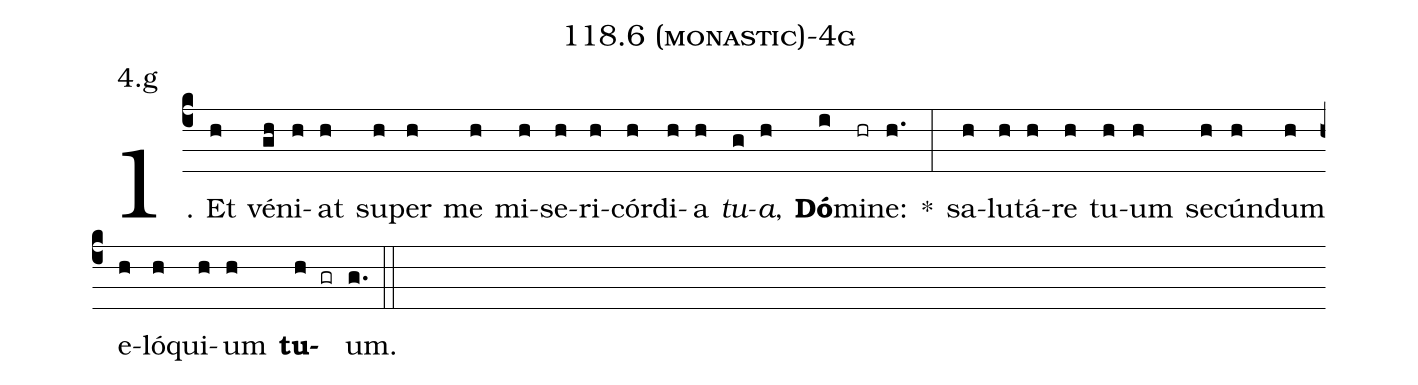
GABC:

name: 118.6 (monastic)-4g;
annotation: 4.g;
%%
(c4)1. Et(h) vé(gh)ni(h)at(h) su(h)per(h) me(h) mi(h)se(h)ri(h)cór(h)di(h)a(h) <i>tu</i>(g)<i>a</i>,(h) <b>Dó</b>(i)mi(hr)ne:(h.) *(:) sa(h)lu(h)tá(h)re(h) tu(h)um(h) se(h)cún(h)dum(h) e(h)ló(h)qui(h)um(h) <b>tu</b>(h gr)um.(g.) (::)
